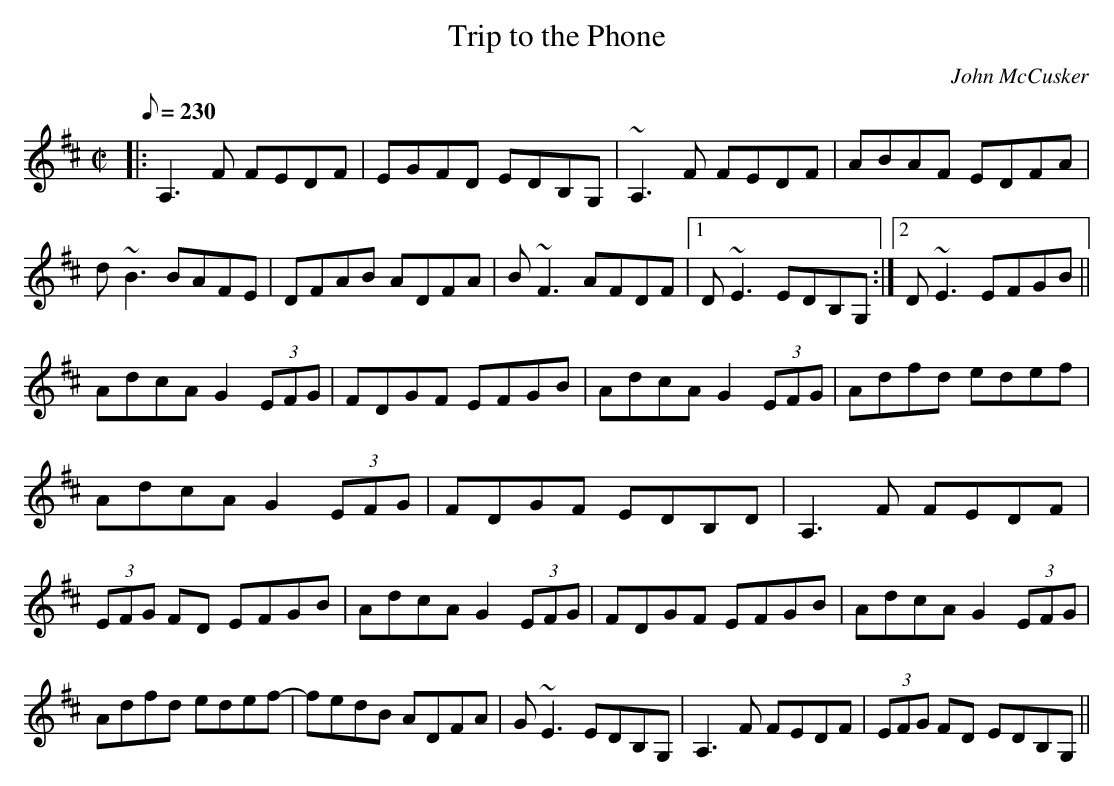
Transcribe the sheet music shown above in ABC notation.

X:1
T:Trip to the Phone
M:C|
L:1/8
Q:230
C:John McCusker
K:D
|:A,3F FEDF|EGFD EDB,G,|~A,3F FEDF|ABAF EDFA|
!d~B3 BAFE|DFAB ADFA|B~F3 AFDF|1D~E3 EDB,G,:|2D~E3 EFGB||
!AdcA G2(3EFG|FDGF EFGB|AdcA G2(3EFG|Adfd edef|
!AdcA G2(3EFG|FDGF EDB,D|A,3F FEDF|
!(3EFG FD EFGB|AdcA G2(3EFG|FDGF EFGB|AdcA G2(3EFG|
!Adfd edef-|fedB ADFA|G~E3 EDB,G,|A,3F FEDF|(3EFG FD EDB,G,||
